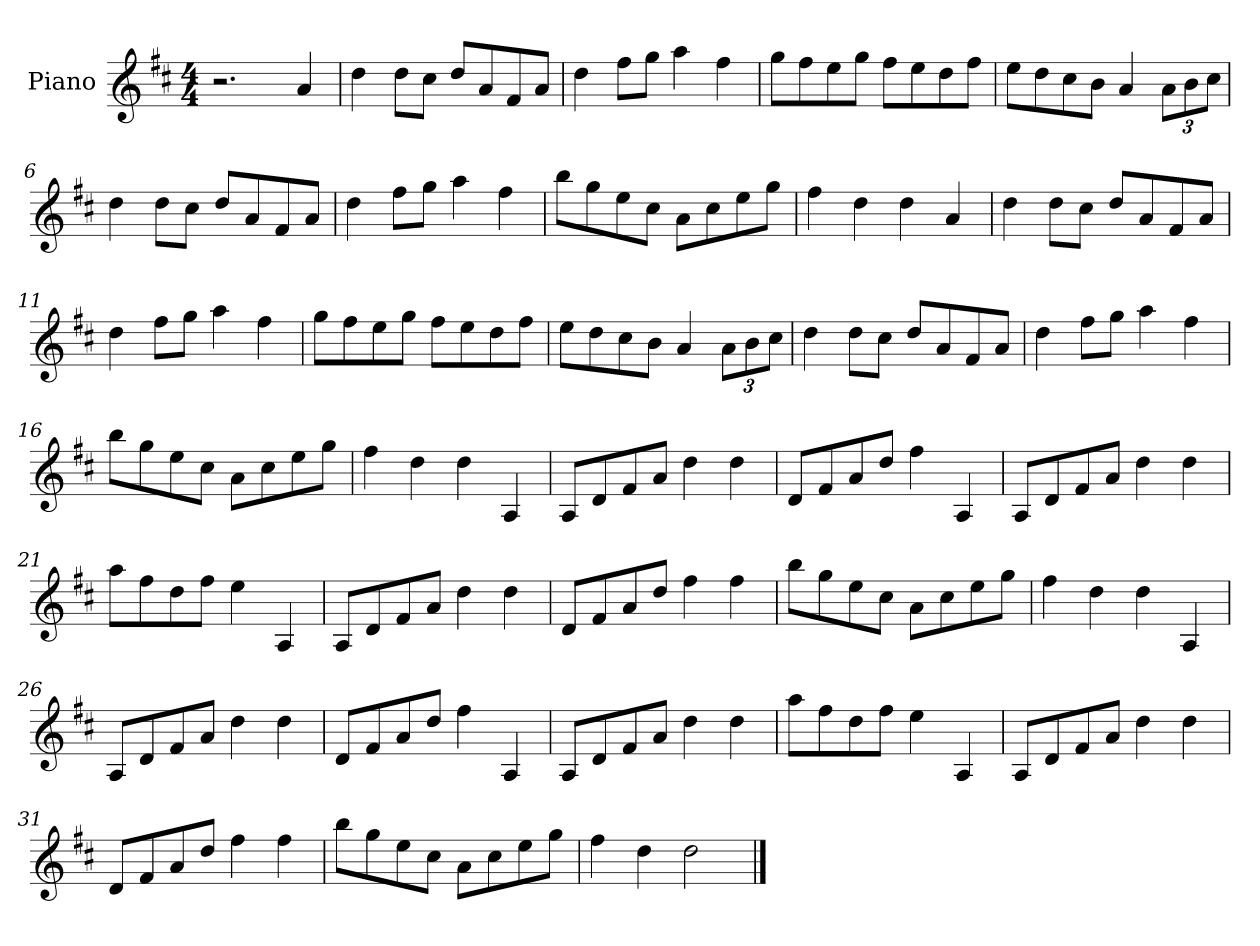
**kern
*part1
*staff1
*I"Piano
*I'Pno
*clefG2
*k[f#c#]
*M4/4
=1
2.r
4a/
=2
4dd\
8dd\L
8cc#\J
8dd/L
8a/
8f#/
8a/J
=3
4dd\
8ff#\L
8gg\J
4aa\
4ff#\
=4
8gg\L
8ff#\
8ee\
8gg\J
8ff#\L
8ee\
8dd\
8ff#\J
=5
8ee\L
8dd\
8cc#\
8b\J
4a/
*Xbrackettup
12a\L
12b\
12cc#\J
=6
4dd\
8dd\L
8cc#\J
8dd/L
8a/
8f#/
8a/J
=7
4dd\
8ff#\L
8gg\J
4aa\
4ff#\
=8
8bb\L
8gg\
8ee\
8cc#\J
8a\L
8cc#\
8ee\
8gg\J
=9
4ff#\
4dd\
4dd\
4a/
=10
4dd\
8dd\L
8cc#\J
8dd/L
8a/
8f#/
8a/J
=11
4dd\
8ff#\L
8gg\J
4aa\
4ff#\
=12
8gg\L
8ff#\
8ee\
8gg\J
8ff#\L
8ee\
8dd\
8ff#\J
=13
8ee\L
8dd\
8cc#\
8b\J
4a/
12a\L
12b\
12cc#\J
=14
4dd\
8dd\L
8cc#\J
8dd/L
8a/
8f#/
8a/J
=15
4dd\
8ff#\L
8gg\J
4aa\
4ff#\
=16
8bb\L
8gg\
8ee\
8cc#\J
8a\L
8cc#\
8ee\
8gg\J
=17
4ff#\
4dd\
4dd\
4A/
=18
8A/L
8d/
8f#/
8a/J
4dd\
4dd\
=19
8d/L
8f#/
8a/
8dd/J
4ff#\
4A/
=20
8A/L
8d/
8f#/
8a/J
4dd\
4dd\
=21
8aa\L
8ff#\
8dd\
8ff#\J
4ee\
4A/
=22
8A/L
8d/
8f#/
8a/J
4dd\
4dd\
=23
8d/L
8f#/
8a/
8dd/J
4ff#\
4ff#\
=24
8bb\L
8gg\
8ee\
8cc#\J
8a\L
8cc#\
8ee\
8gg\J
=25
4ff#\
4dd\
4dd\
4A/
=26
8A/L
8d/
8f#/
8a/J
4dd\
4dd\
=27
8d/L
8f#/
8a/
8dd/J
4ff#\
4A/
=28
8A/L
8d/
8f#/
8a/J
4dd\
4dd\
=29
8aa\L
8ff#\
8dd\
8ff#\J
4ee\
4A/
=30
8A/L
8d/
8f#/
8a/J
4dd\
4dd\
=31
8d/L
8f#/
8a/
8dd/J
4ff#\
4ff#\
=32
8bb\L
8gg\
8ee\
8cc#\J
8a\L
8cc#\
8ee\
8gg\J
=33
4ff#\
4dd\
2dd\
==
*-
